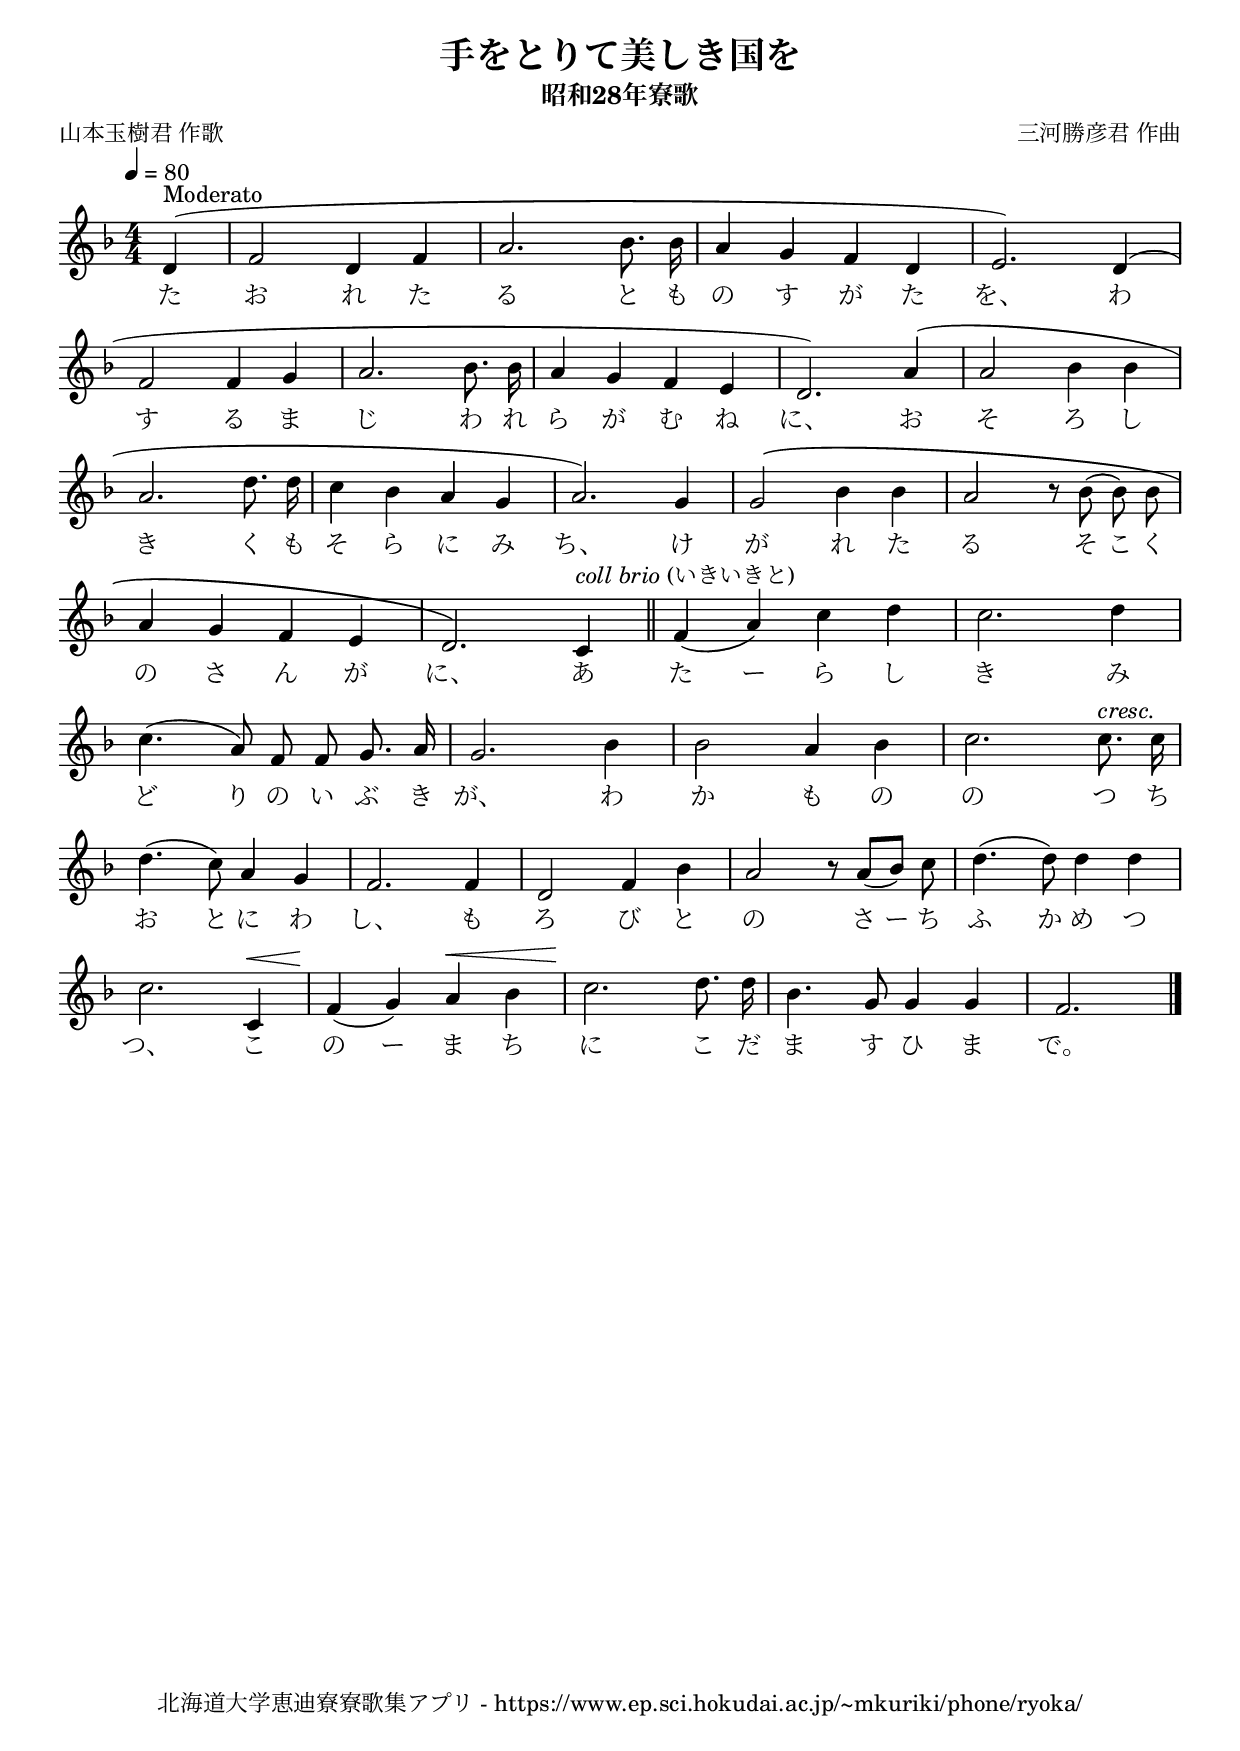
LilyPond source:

\version "2.18.2"

\paper {indent = 0}

\header {
  title = "手をとりて美しき国を"
  subtitle = "昭和28年寮歌"
  composer = "三河勝彦君 作曲"
  poet = "山本玉樹君 作歌"
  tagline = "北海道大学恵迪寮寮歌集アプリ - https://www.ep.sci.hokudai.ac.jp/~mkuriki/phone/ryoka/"
}


melody = \relative c'{
  \tempo 4 = 80
  \autoBeamOff
  \numericTimeSignature
  \override BreathingSign.text = \markup { \musicglyph #"scripts.upedaltoe" } % ブレスの記号指定
  \key d \minor 
  \time 4/4
  \set melismaBusyProperties = #'()
  \partial 2 \partial 4 d4 ^\markup "Moderato" ( |
  f2 d4 f4 |
  a2. bes8. bes16 |
  a4 g4 f4 d4 |
  e2. ) d4 ( | \break
  f2 f4 g4 |
  a2. bes8. bes16 |
  a4 g4 f4 e4 | 
  d2. ) a'4 ( |
  a2 bes4 bes4 | \break
  a2. d8. d16 |
  c4 bes4 a4 g4 |
  a2. ) g4 |
  g2 \( bes4 bes4 |
  a2 r8 bes8 (bes8) bes8 | \break
  a4 g4 f4 e4 |
  d2. \) c4^\markup { \italic "coll brio" \normal-text "(いきいきと)" }  \bar"||" |
  f4 (a4) c4 d4 |
  c2. d4 | \break
  c4. (a8) f8 f8 g8. a16 |
  g2. bes4 |
  bes2 a4 bes4 |
  c2. c8. ^\markup \italic "cresc." c16| \break
  d4. (c8) a4 g4 |
  f2. f4 |
  d2 f4 bes4 |
  a2 r8 a8 [(bes8)] c8 |
  d4. (d8) d4 d4 | \break
  c2. c,4 ^\< |
  f4 \! (g4) a4 ^\<  bes4 |
  c2. \! d8. d16 |
  bes4. g8 g4 g4 |
  f2.
  \bar "|."
}

text = \lyricmode {
  た お れ た る と も の す が た を、 わ
  す る ま じ わ れ ら が む ね に、 お そ ろ し
  き く も そ ら に み ち、 け が れ た る そ こ く
  の さ ん が に、 あ た ー ら し き み
  ど り の い ぶ き が、 わ か も の の つ ち
  お と に わ し、 も ろ び と の さ ー ち ふ か め つ
  つ、 こ の ー ま ち に こ だ ま す ひ ま で。
}



\score {
  <<
    % ギターコード
    %{
    \new ChordNames \with {midiInstrument = #"acoustic guitar (nylon)"}{
      \set chordChanges = ##t
      \harmony
    }
    %}
    
    % メロディーライン
    \new Voice = "one"{\melody}
    % 歌詞
    \new Lyrics \lyricsto "one" \text
    % 太鼓
    % \new DrumStaff \with{
    %   \remove "Time_signature_engraver"
    %   drumStyleTable = #percussion-style
    %   \override StaffSymbol.line-count = #1
    %   \hide Stem
    % }
    % \drum
  >>
  
\midi {}
\layout {
  \context {
    \Score
    \remove "Bar_number_engraver"
  }
}

}

